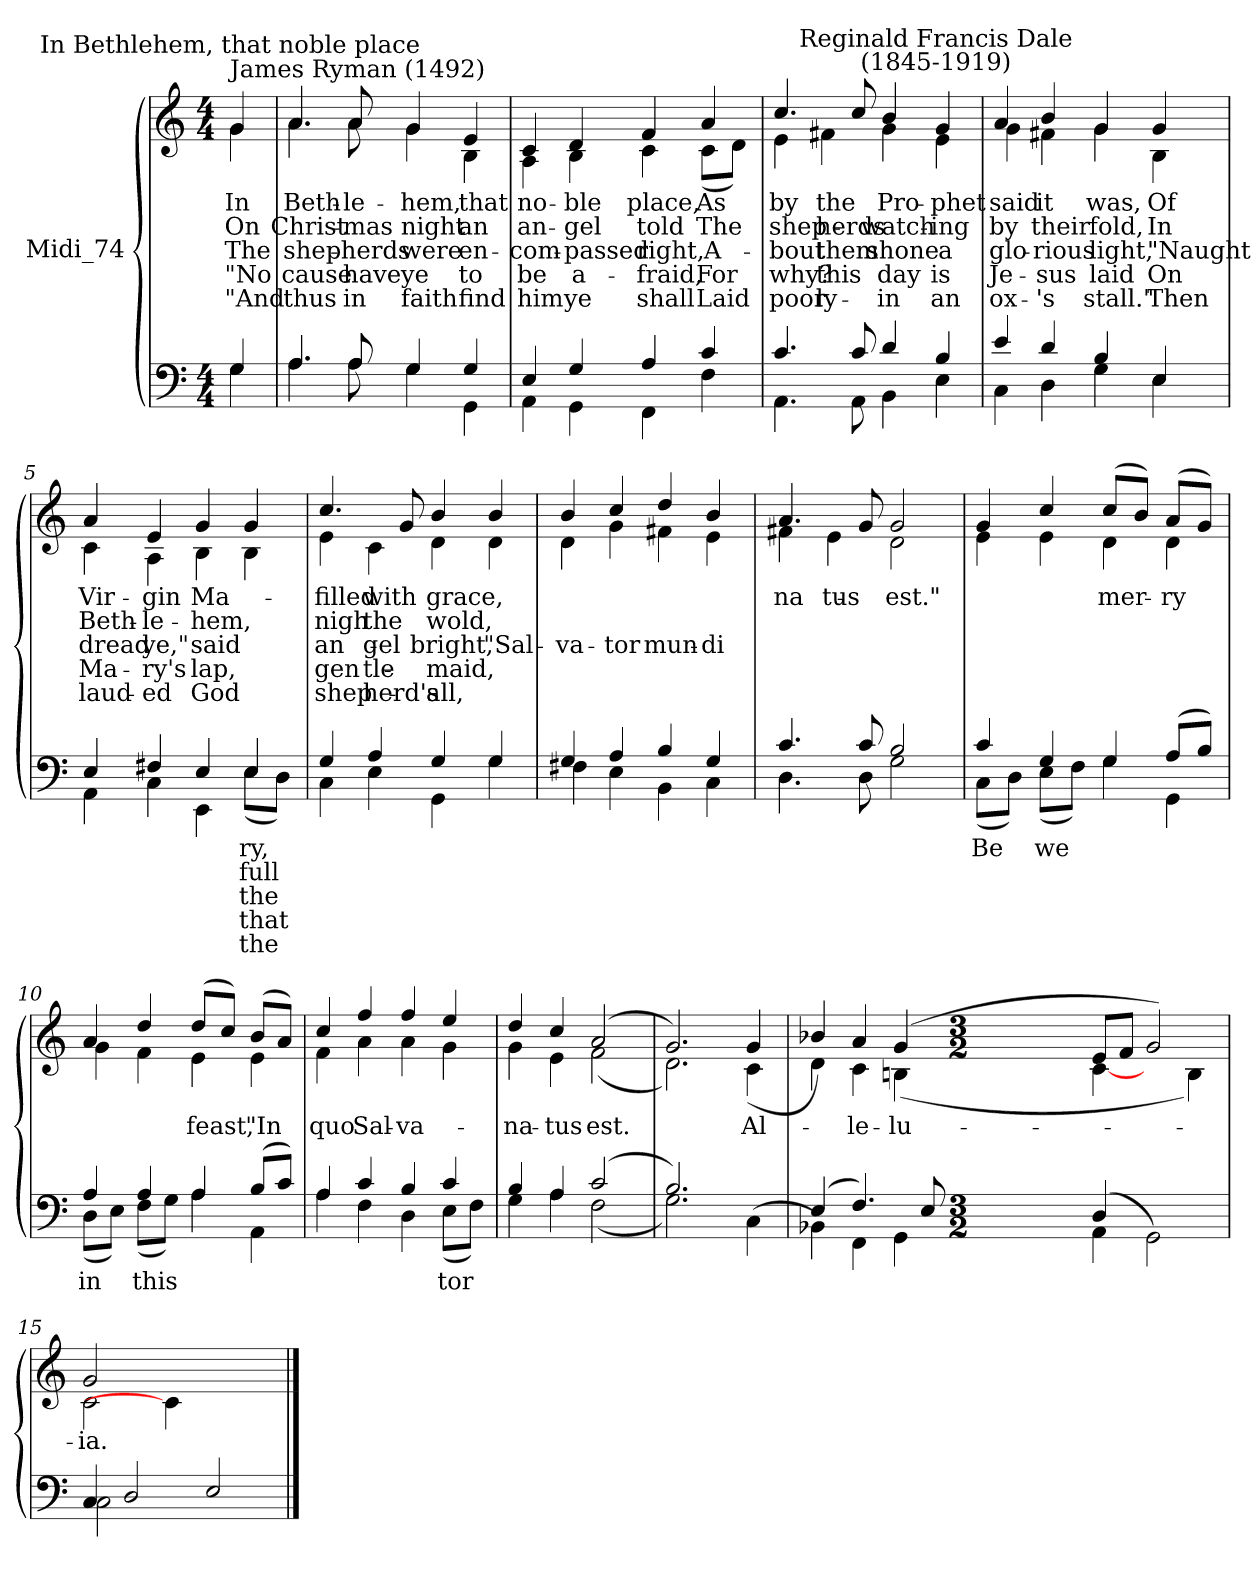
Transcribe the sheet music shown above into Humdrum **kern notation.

**kern	**text	**text	**text	**text	**text	**kern	**text	**text	**text	**text	**text
*part2	*part2	*part2	*part2	*part2	*part2	*part1	*part1	*part1	*part1	*part1	*part1
*staff2	*staff2	*staff2	*staff2	*staff2	*staff2	*staff1	*staff1	*staff1	*staff1	*staff1	*staff1
*I"Midi_74	*	*	*	*	*	*I"Midi_74	*	*	*	*	*
*clefF4	*	*	*	*	*	*clefG2	*	*	*	*	*
*k[]	*	*	*	*	*	*k[]	*	*	*	*	*
*C:	*	*	*	*	*	*C:	*	*	*	*	*
*M4/4	*	*	*	*	*	*M4/4	*	*	*	*	*
=	=	=	=	=	=	=	=	=	=	=	=
*^	*	*	*	*	*	*^	*	*	*	*	*
!	!	!	!	!	!	!	!LO:TX:a:t=James Ryman (1492)	!	!	!	!	!	!
!	!	!	!	!	!	!	!LO:TX:a:cj:t=In Bethlehem, that noble place	!	!	!	!	!	!
!	!	!	!	!	!	!	!	!	!LO:LY:b	!LO:LY:b	!LO:LY:b	!LO:LY:b	!LO:LY:b
4G/	4G\	.	.	.	.	.	4g/	4g\	In	On	The	"No	"And
=1	=1	=1	=1	=1	=1	=1	=1	=1	=1	=1	=1	=1	=1
!	!	!	!	!	!	!	!	!	!LO:LY:b	!LO:LY:b	!LO:LY:b	!LO:LY:b	!LO:LY:b
4.A/	4.A\	.	.	.	.	.	4.a/	4.a\	Beth-	-Christ-	-shep-	-cause	thus
!	!	!	!	!	!	!	!	!	!LO:LY:b	!LO:LY:b	!LO:LY:b	!LO:LY:b	!LO:LY:b
8A/	8A\	.	.	.	.	.	8a/	8a\	le-	-mas	herds	have	in
!	!	!	!	!	!	!	!	!	!LO:LY:b	!LO:LY:b	!LO:LY:b	!LO:LY:b	!LO:LY:b
4G/	4G\	.	.	.	.	.	4g/	4g\	hem,	night	were	ye	faith
!	!	!	!	!	!	!	!	!	!LO:LY:b	!LO:LY:b	!LO:LY:b	!LO:LY:b	!LO:LY:b
4G/	4GG\	.	.	.	.	.	4e/	4B\	that	an	en-	-to	find
=2	=2	=2	=2	=2	=2	=2	=2	=2	=2	=2	=2	=2	=2
!	!	!	!	!	!	!	!	!	!LO:LY:b	!LO:LY:b	!LO:LY:b	!LO:LY:b	!LO:LY:b
4E/	4AA\	.	.	.	.	.	4c/	4A\	no-	-an-	-com-	-be	him
!	!	!	!	!	!	!	!	!	!LO:LY:b	!LO:LY:b	!LO:LY:b	!LO:LY:b	!LO:LY:b
4G/	4GG\	.	.	.	.	.	4d/	4B\	ble	gel	passed	a-	-ye
!	!	!	!	!	!	!	!	!	!LO:LY:b	!LO:LY:b	!LO:LY:b	!LO:LY:b	!LO:LY:b
4A/	4FF\	.	.	.	.	.	4f/	4c\	place,	told	right,	fraid,	shall
!	!	!	!	!	!	!	!	!	!LO:LY:b	!LO:LY:b	!LO:LY:b	!LO:LY:b	!LO:LY:b
4c/	4F\	.	.	.	.	.	4a/	(<8c\L	As	The	A-	For	Laid
.	.	.	.	.	.	.	.	8d\J)	.	.	.	.	.
=3	=3	=3	=3	=3	=3	=3	=3	=3	=3	=3	=3	=3	=3
!	!	!	!	!	!	!	!	!	!LO:LY:b	!LO:LY:b	!LO:LY:b	!LO:LY:b	!LO:LY:b
4.c/	4.AA\	.	.	.	.	.	4.cc/	4e\	by	shep-	-bout	why?	poor-
!	!	!	!	!	!	!	!	!	!LO:LY:b	!LO:LY:b	!LO:LY:b	!LO:LY:b	!LO:LY:b
.	.	.	.	.	.	.	.	4f#X\	-the	herds	them	this	ly
8c/	8AA\	.	.	.	.	.	8cc/	.	.	.	.	.	.
!	!	!	!	!	!	!	!	!	!LO:LY:b	!LO:LY:b	!LO:LY:b	!LO:LY:b	!LO:LY:b
4d/	4BB\	.	.	.	.	.	4b/	4g\	Pro-	-watch-	-shone	day	in
!	!	!	!	!	!	!	!LO:TX:a:cj:t=Reginald Francis Dale\n(1845-1919)	!	!	!	!	!	!
!	!	!	!	!	!	!	!	!	!LO:LY:b	!LO:LY:b	!LO:LY:b	!LO:LY:b	!LO:LY:b
4B/	4E\	.	.	.	.	.	4g/	4e\	phet	ing	a	is	an
!!LO:LB:g=z	!!
=4	=4	=4	=4	=4	=4	=4	=4	=4	=4	=4	=4	=4	=4
!	!	!	!	!	!	!	!	!	!LO:LY:b	!LO:LY:b	!LO:LY:b	!LO:LY:b	!LO:LY:b
4e/	4C\	.	.	.	.	.	4a/	4g\	said	by	glo-	-Je-	-ox-
!	!	!	!	!	!	!	!	!	!LO:LY:b	!LO:LY:b	!LO:LY:b	!LO:LY:b	!LO:LY:b
4d/	4D\	.	.	.	.	.	4b/	4f#X\	-it	their	rious	sus	's
!	!	!	!	!	!	!	!	!	!LO:LY:b	!LO:LY:b	!LO:LY:b	!LO:LY:b	!LO:LY:b
4B/	4G\	.	.	.	.	.	4g/	4g\	was,	fold,	light,	laid	stall."
!	!	!	!	!	!	!	!	!	!LO:LY:b	!LO:LY:b	!LO:LY:b	!LO:LY:b	!LO:LY:b
4E/	4E\	.	.	.	.	.	4g/	4B\	Of	In	"Naught	On	Then
=5	=5	=5	=5	=5	=5	=5	=5	=5	=5	=5	=5	=5	=5
!	!	!	!	!	!	!	!	!	!LO:LY:b	!LO:LY:b	!LO:LY:b	!LO:LY:b	!LO:LY:b
4E/	4AA\	.	.	.	.	.	4a/	4c\	Vir-	-Beth-	-dread	Ma-	-laud-
!	!	!	!	!	!	!	!	!	!LO:LY:b	!LO:LY:b	!LO:LY:b	!LO:LY:b	!LO:LY:b
4F#X/	4C\	.	.	.	.	.	4e/	4A\	-gin	le-	-ye,"	ry's	ed
!	!	!	!	!	!	!	!	!	!LO:LY:b	!LO:LY:b	!LO:LY:b	!LO:LY:b	!LO:LY:b
4E/	4EE\	.	.	.	.	.	4g/	4B\	Ma-	-hem,	said	lap,	God
!	!	!LO:LY:a	!LO:LY:a	!LO:LY:a	!LO:LY:a	!LO:LY:a	!	!	!	!	!	!	!
4E/	(<8E\L	ry,	full	the	that	the	4g/	4B\	.	.	.	.	.
.	8D\J)	.	.	.	.	.	.	.	.	.	.	.	.
=6	=6	=6	=6	=6	=6	=6	=6	=6	=6	=6	=6	=6	=6
!	!	!	!	!	!	!	!	!	!LO:LY:b	!LO:LY:b	!LO:LY:b	!LO:LY:b	!LO:LY:b
4G/	4C\	.	.	.	.	.	4.cc/	4e\	filled	nigh	an-	-gen-	-shep-
!	!	!	!	!	!	!	!	!	!LO:LY:b	!LO:LY:b	!LO:LY:b	!LO:LY:b	!LO:LY:b
4A/	4E\	.	.	.	.	.	.	4c\	-with	the	gel	tle	herd's
.	.	.	.	.	.	.	8g/	.	.	.	.	.	.
!	!	!	!	!	!	!	!	!	!LO:LY:b	!LO:LY:b	!LO:LY:b	!LO:LY:b	!LO:LY:b
4G/	4GG\	.	.	.	.	.	4b/	4d\	grace,	wold,	bright,	maid,	all,
!	!	!	!	!	!	!	!	!	!	!	!LO:LY:b	!	!
4G/	4G\	.	.	.	.	.	4b/	4d\	.	.	"Sal-	.	.
=7	=7	=7	=7	=7	=7	=7	=7	=7	=7	=7	=7	=7	=7
!	!	!	!	!	!	!	!	!	!	!	!LO:LY:b	!	!
4G/	4F#X\	.	.	.	.	.	4b/	4d\	.	.	-va-	.	.
!	!	!	!	!	!	!	!	!	!	!	!LO:LY:b	!	!
4A/	4E\	.	.	.	.	.	4cc/	4g\	.	.	-tor	.	.
!	!	!	!	!	!	!	!	!	!	!	!LO:LY:b	!	!
4B/	4BB\	.	.	.	.	.	4dd/	4f#X\	.	.	mun-	.	.
!	!	!	!	!	!	!	!	!	!	!	!LO:LY:b	!	!
4G/	4C\	.	.	.	.	.	4b/	4e\	.	.	-di	.	.
!!LO:LB:g=z	!!
=8	=8	=8	=8	=8	=8	=8	=8	=8	=8	=8	=8	=8	=8
!	!	!	!	!	!	!	!	!	!LO:LY:b	!	!	!	!
4.c/	4.D\	.	.	.	.	.	4.a/	4f#X\	na-	.	.	.	.
!	!	!	!	!	!	!	!	!	!LO:LY:b	!	!	!	!
.	.	.	.	.	.	.	.	4e\	-tus	.	.	.	.
8c/	8D\	.	.	.	.	.	8g/	.	.	.	.	.	.
!	!	!	!	!	!	!	!	!	!LO:LY:b	!	!	!	!
2B/	2G\	.	.	.	.	.	2g/	2d\	est."	.	.	.	.
=9	=9	=9	=9	=9	=9	=9	=9	=9	=9	=9	=9	=9	=9
!	!	!LO:LY:a	!	!	!	!	!	!	!	!	!	!	!
4c/	(<8C\L	Be	.	.	.	.	4g/	4e\	.	.	.	.	.
.	8D\J)	.	.	.	.	.	.	.	.	.	.	.	.
!	!	!LO:LY:a	!	!	!	!	!	!	!	!	!	!	!
4G/	(<8E\L	we	.	.	.	.	4cc/	4e\	.	.	.	.	.
.	8F\J)	.	.	.	.	.	.	.	.	.	.	.	.
!	!	!	!	!	!	!	!	!	!LO:LY:b	!	!	!	!
4G/	4G\	.	.	.	.	.	(>8cc/L	4d\	mer-	.	.	.	.
.	.	.	.	.	.	.	8b/J)	.	.	.	.	.	.
!	!	!	!	!	!	!	!	!	!LO:LY:b	!	!	!	!
(>8A/L	4GG\	.	.	.	.	.	(>8a/L	4d\	ry	.	.	.	.
8B/J)	.	.	.	.	.	.	8g/J)	.	.	.	.	.	.
=10	=10	=10	=10	=10	=10	=10	=10	=10	=10	=10	=10	=10	=10
!	!	!LO:LY:a	!	!	!	!	!	!	!	!	!	!	!
4A/	(<8D\L	in	.	.	.	.	4a/	4g\	.	.	.	.	.
.	8E\J)	.	.	.	.	.	.	.	.	.	.	.	.
!	!	!LO:LY:a	!	!	!	!	!	!	!	!	!	!	!
4A/	(<8F\L	this	.	.	.	.	4dd/	4f\	.	.	.	.	.
.	8G\J)	.	.	.	.	.	.	.	.	.	.	.	.
!	!	!	!	!	!	!	!	!	!LO:LY:b	!	!	!	!
4A/	4A\	.	.	.	.	.	(>8dd/L	4e\	feast,	.	.	.	.
.	.	.	.	.	.	.	8cc/J)	.	.	.	.	.	.
!	!	!	!	!	!	!	!	!	!LO:LY:b	!	!	!	!
(>8B/L	4AA\	.	.	.	.	.	(>8b/L	4e\	"In	.	.	.	.
8c/J)	.	.	.	.	.	.	8a/J)	.	.	.	.	.	.
=11	=11	=11	=11	=11	=11	=11	=11	=11	=11	=11	=11	=11	=11
!	!	!	!	!	!	!	!	!	!LO:LY:b	!	!	!	!
4A/	4A\	.	.	.	.	.	4cc/	4f\	quo	.	.	.	.
!	!	!	!	!	!	!	!	!	!LO:LY:b	!	!	!	!
4c/	4F\	.	.	.	.	.	4ff/	4a\	Sal-	.	.	.	.
!	!	!	!	!	!	!	!	!	!LO:LY:b	!	!	!	!
4B/	4D\	.	.	.	.	.	4ff/	4a\	-va-	.	.	.	.
!	!	!LO:LY:a	!	!	!	!	!	!	!	!	!	!	!
4c/	(<8E\L	tor	.	.	.	.	4ee/	4g\	.	.	.	.	.
.	8F\J)	.	.	.	.	.	.	.	.	.	.	.	.
!!LO:LB:g=z	!!
=12	=12	=12	=12	=12	=12	=12	=12	=12	=12	=12	=12	=12	=12
!	!	!	!	!	!	!	!	!	!LO:LY:b	!	!	!	!
4B/	4G\	.	.	.	.	.	4dd/	4g\	-na-	.	.	.	.
!	!	!	!	!	!	!	!	!	!LO:LY:b	!	!	!	!
4A/	4A\	.	.	.	.	.	4cc/	4e\	-tus	.	.	.	.
!	!	!	!	!	!	!	!	!	!LO:LY:b	!	!	!	!
(>2c/	(<2F\	.	.	.	.	.	(>2a/	(>2f\	est.	.	.	.	.
=13	=13	=13	=13	=13	=13	=13	=13	=13	=13	=13	=13	=13	=13
2.B/)	2.G\)	.	.	.	.	.	2.g/)	2.d\)	.	.	.	.	.
!	!	!	!	!	!	!	!	!	!LO:LY:b	!	!	!	!
4ryy	(<4C\	.	.	.	.	.	4g/	(<4c\	Al-	.	.	.	.
=14	=14	=14	=14	=14	=14	=14	=14	=14	=14	=14	=14	=14	=14
(>4E/	4BB-X\)	.	.	.	.	.	4b-X/)	(4d\	.	.	.	.	.
!	!	!	!	!	!	!	!	!	!LO:LY:b	!	!	!	!
4.F/)	4FF\	.	.	.	.	.	4a/	4c\	le-	.	.	.	.
!	!	!	!	!	!	!	!	!	!LO:LY:b	!	!	!	!
.	4GG\	.	.	.	.	.	(>4g/	(<4Bn\	-lu-	.	.	.	.
8E/	.	.	.	.	.	.	.	.	.	.	.	.	.
*M3/2	*	*	*	*	*	*	*M3/2	*	*	*	*	*	*
(<4D/	4AA\	.	.	.	.	.	8e/L	[4c\	.	.	.	.	.
.	.	.	.	.	.	.	8f/J	.	.	.	.	.	.
2ryy	2GG\)	.	.	.	.	.	2g/)	4ryy	.	.	.	.	.
.	.	.	.	.	.	.	.	4B\)	.	.	.	.	.
=15	=15	=15	=15	=15	=15	=15	=15	=15	=15	=15	=15	=15	=15
!	!	!	!	!	!	!	!	!	!LO:LY:b	!	!	!	!
4C/	2C\	.	.	.	.	.	2g/	2c\	ia.	.	.	.	.
(2D/	.	.	.	.	.	.	.	.	.	.	.	.	.
.	2.ryy	.	.	.	.	.	2ryy	4c\]	.	.	.	.	.
2E/	.	.	.	.	.	.	.	2ryy	.	.	.	.	.
.	.	.	.	.	.	.	4ryy	.	.	.	.	.	.
*v	*v	*	*	*	*	*	*	*	*	*	*	*	*
*	*	*	*	*	*	*v	*v	*	*	*	*	*
==	==	==	==	==	==	==	==	==	==	==	==
*-	*-	*-	*-	*-	*-	*-	*-	*-	*-	*-	*-
